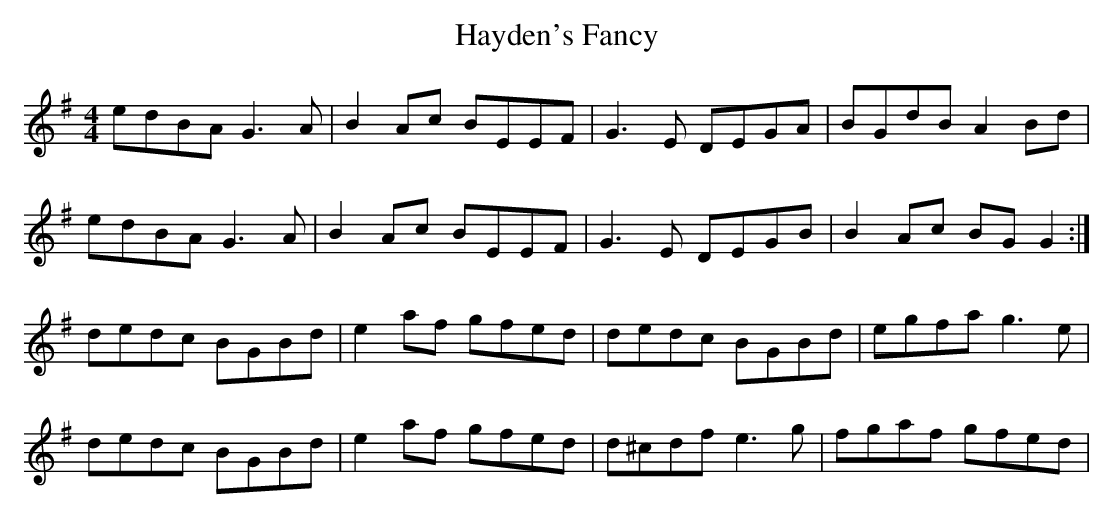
X:1
T:Hayden's Fancy
M:4/4
L:1/8
K:G
edBA G3A|B2Ac BEEF|G3E DEGA|BGdB A2Bd|!
edBA G3A|B2Ac BEEF|G3 E DEGB|B2Ac BGG2:|!
dedc BGBd|e2af gfed|dedc BGBd|egfa g3e|!
dedc BGBd|e2 af gfed|d^cdf e3g|fgaf gfed|!
